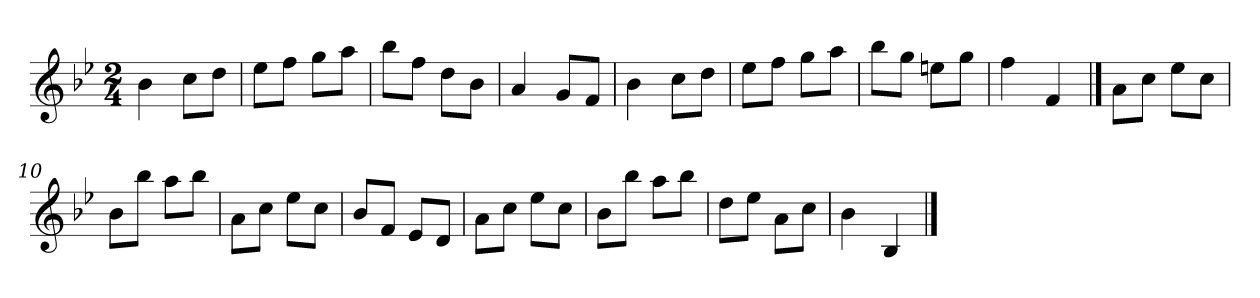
**kern
*part1
*staff1
*clefG2
*k[b-e-]
*B-:
*M2/4
*MM120
=1
4b-
8cc\L
8dd\J
=2
8ee-\L
8ff\J
8gg\L
8aa\J
=3
8bb-\L
8ff\J
8dd\L
8b-\J
=4
4a
8g/L
8f/J
=5
4b-
8cc\L
8dd\J
=6
8ee-\L
8ff\J
8gg\L
8aa\J
=7
8bb-\L
8gg\J
8een\L
8gg\J
=8
4ff
4f
==9
8a\L
8cc\J
8ee-\L
8cc\J
=10
8b-\L
8bb-\J
8aa\L
8bb-\J
=11
8a\L
8cc\J
8ee-\L
8cc\J
=12
8b-/L
8f/J
8e-/L
8d/J
=13
8a\L
8cc\J
8ee-\L
8cc\J
=14
8b-\L
8bb-\J
8aa\L
8bb-\J
=15
8dd\L
8ee-\J
8a\L
8cc\J
=16
4b-
4B-
==
*-
